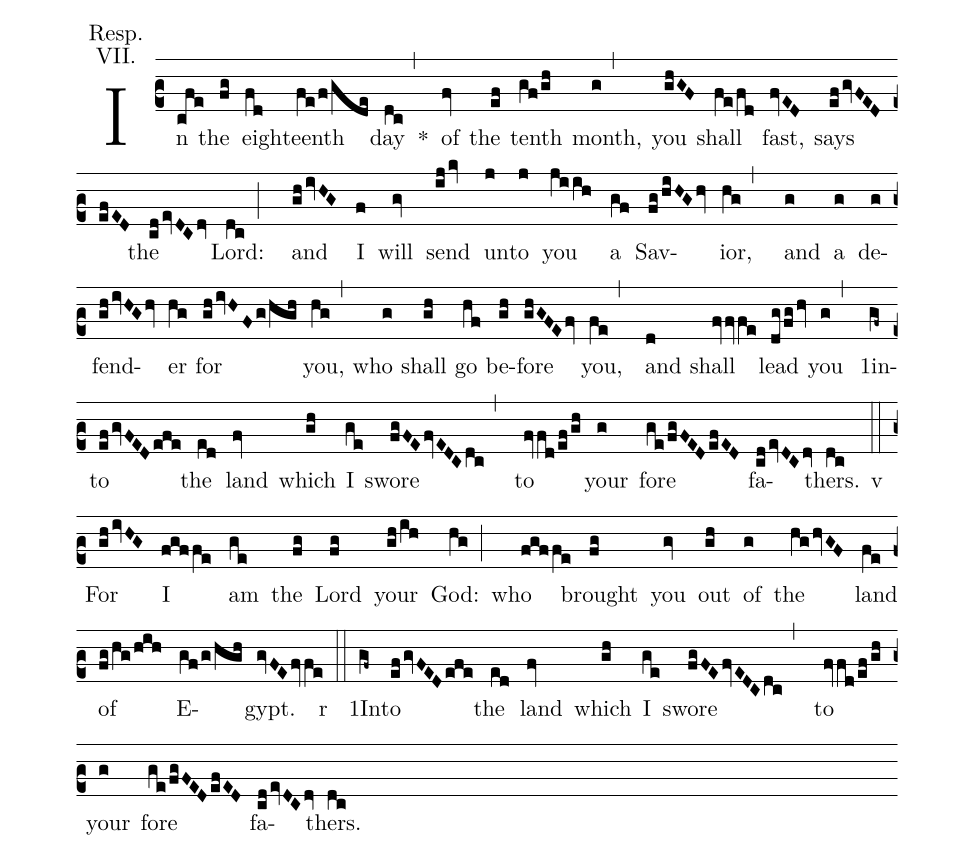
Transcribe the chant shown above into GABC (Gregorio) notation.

annotation: Resp.;
annotation: VII.;
%%
(c2) In(cfe) the(fg) eigh(fd)teenth(fe/f/gde) day(dc,) <sp>*</sp>() of(fv) the(ef) tenth(gf/gh) month,(g,) you(ghGF) shall(fe/fd) fast,(fvED) says(efgvFEDefED) the(cdevDCdv) Lord:(dc;) and(ghivHG) I(f) will(gv) send(ijkv) un(j)to(j) you(jiih) a(gf) Sav(fg/hiHGhv)ior,(hg,) and(g) a(g) de(g)fend(ghivHGhv)er(hg) for(ghivHFg/hgh) you,(hg,) who(g) shall(gh) go(hf) be(gh)fore(ghGFEfv) you,(fe,) and(d) shall(fvvfe) lead(dg/fghv) you(g,) <sp>1</sp>in(gf~)to(efgvFEDefe) the(ed) land(fv) which(gh) I(ge) swore(fgFEfvEDCdc,) to(fvfd/ef/gh) your(g) fore(ge/fgFEDefED) fa(cdevDCdv)thers.(dc)

<sp>v</sp>(::) For(ghivHG) I(fgffe) am(ge) the(fg) Lord(fg) your(gh/ih) God:(hg;) who(fgffe) brought(fg) you(gv) out(gh) of(g) the(hghvGF) land(fe) of(fg/hg/hih) E(gf/g/hgh)gypt.(gvFEfvfe)

<sp>r</sp>(::) <sp>1</sp>In(gf~)to(efgvFEDefe) the(ed) land(fv) which(gh) I(ge) swore(fgFEfvEDCdc,) to(fvfd/ef/gh) your(g) fore(ge/fgFEDefED) fa(cdevDCdv)thers.(dc)
